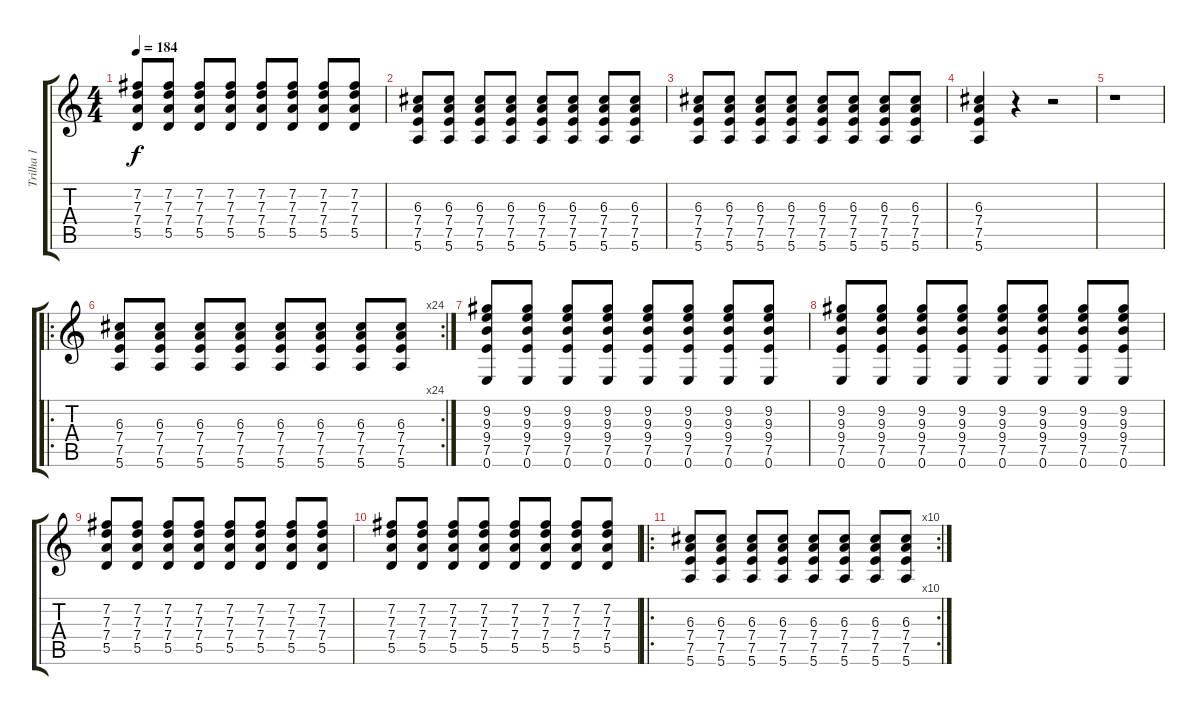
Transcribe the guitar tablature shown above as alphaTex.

\track ("Trilha 1" "Trilha 1") {instrument distortionguitar}
\staff {score tabs}
\tuning (E4 B3 G3 D3 A2 E2) {hide}
\ts (4 4)
\tempo 184
\clef g2
\ks c
(7.2 7.3 7.4 5.5).8{dy f} (7.2 7.3 7.4 5.5).8 (7.2 7.3 7.4 5.5).8 (7.2 7.3 7.4 5.5).8 (7.2 7.3 7.4 5.5).8 (7.2 7.3 7.4 5.5).8 (7.2 7.3 7.4 5.5).8 (7.2 7.3 7.4 5.5).8 |
(6.3 7.4 7.5 5.6).8 (6.3 7.4 7.5 5.6).8 (6.3 7.4 7.5 5.6).8 (6.3 7.4 7.5 5.6).8 (6.3 7.4 7.5 5.6).8 (6.3 7.4 7.5 5.6).8 (6.3 7.4 7.5 5.6).8 (6.3 7.4 7.5 5.6).8 |
(6.3 7.4 7.5 5.6).8 (6.3 7.4 7.5 5.6).8 (6.3 7.4 7.5 5.6).8 (6.3 7.4 7.5 5.6).8 (6.3 7.4 7.5 5.6).8 (6.3 7.4 7.5 5.6).8 (6.3 7.4 7.5 5.6).8 (6.3 7.4 7.5 5.6).8 |
(6.3 7.4 7.5 5.6).4 r.4 r.2 |
r.1 |
\ro
\rc 24
(6.3 7.4 7.5 5.6).8 (6.3 7.4 7.5 5.6).8 (6.3 7.4 7.5 5.6).8 (6.3 7.4 7.5 5.6).8 (6.3 7.4 7.5 5.6).8 (6.3 7.4 7.5 5.6).8 (6.3 7.4 7.5 5.6).8 (6.3 7.4 7.5 5.6).8 |
(9.2 9.3 9.4 7.5 0.6).8 (9.2 9.3 9.4 7.5 0.6).8 (9.2 9.3 9.4 7.5 0.6).8 (9.2 9.3 9.4 7.5 0.6).8 (9.2 9.3 9.4 7.5 0.6).8 (9.2 9.3 9.4 7.5 0.6).8 (9.2 9.3 9.4 7.5 0.6).8 (9.2 9.3 9.4 7.5 0.6).8 |
(9.2 9.3 9.4 7.5 0.6).8 (9.2 9.3 9.4 7.5 0.6).8 (9.2 9.3 9.4 7.5 0.6).8 (9.2 9.3 9.4 7.5 0.6).8 (9.2 9.3 9.4 7.5 0.6).8 (9.2 9.3 9.4 7.5 0.6).8 (9.2 9.3 9.4 7.5 0.6).8 (9.2 9.3 9.4 7.5 0.6).8 |
(7.2 7.3 7.4 5.5).8 (7.2 7.3 7.4 5.5).8 (7.2 7.3 7.4 5.5).8 (7.2 7.3 7.4 5.5).8 (7.2 7.3 7.4 5.5).8 (7.2 7.3 7.4 5.5).8 (7.2 7.3 7.4 5.5).8 (7.2 7.3 7.4 5.5).8 |
(7.2 7.3 7.4 5.5).8 (7.2 7.3 7.4 5.5).8 (7.2 7.3 7.4 5.5).8 (7.2 7.3 7.4 5.5).8 (7.2 7.3 7.4 5.5).8 (7.2 7.3 7.4 5.5).8 (7.2 7.3 7.4 5.5).8 (7.2 7.3 7.4 5.5).8 |
\ro
\rc 10
(6.3 7.4 7.5 5.6).8 (6.3 7.4 7.5 5.6).8 (6.3 7.4 7.5 5.6).8 (6.3 7.4 7.5 5.6).8 (6.3 7.4 7.5 5.6).8 (6.3 7.4 7.5 5.6).8 (6.3 7.4 7.5 5.6).8 (6.3 7.4 7.5 5.6).8
